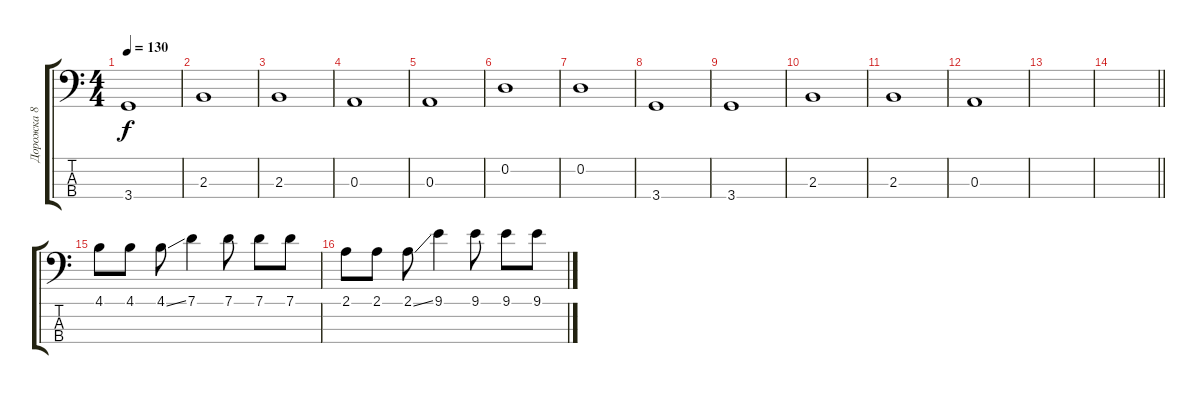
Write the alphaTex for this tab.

\track ("Дорожка 8" "Дорожка 8") {instrument electricbassfinger}
\staff {score tabs}
\tuning (G2 D2 A1 E1) {hide}
\ts (4 4)
\tempo 130
\clef f4
\ks c
3.4.1{dy f} |
2.3.1 |
2.3.1 |
0.3.1 |
0.3.1 |
0.2.1 |
0.2.1 |
3.4.1 |
3.4.1 |
2.3.1 |
2.3.1 |
0.3.1 |
|
\barLineRight lightlight
|
4.1.8 4.1.8 4.1{ss}.8 7.1.4 7.1.8 7.1.8 7.1.8 |
2.1.8 2.1.8 2.1{ss}.8 9.1.4 9.1.8 9.1.8 9.1.8
